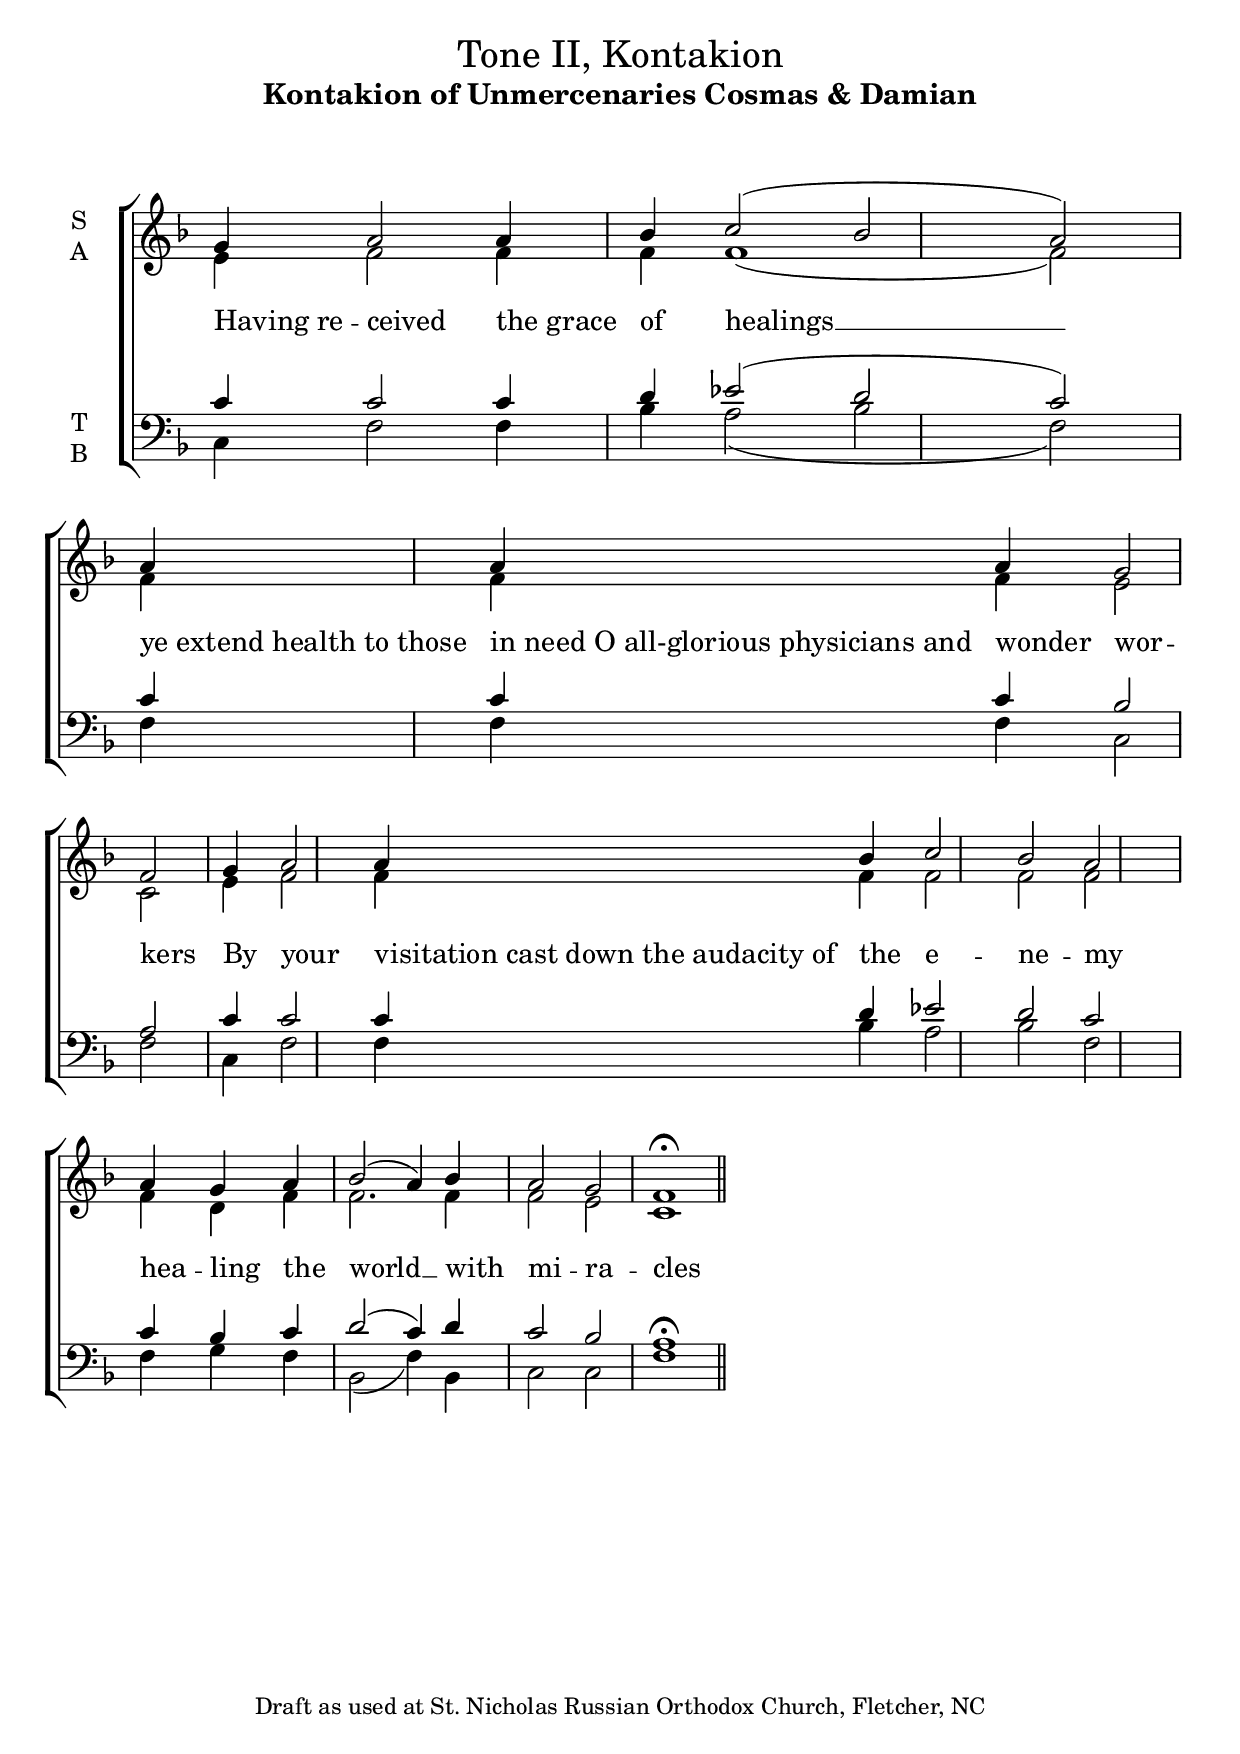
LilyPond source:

\version "2.18.0" 
\include "english.ly" 
\include "gregorian.ly" 

\layout { 
  \context{ 
    \Score \override SpacingSpanner.packed-spacing = ##f 
  } 
  \context{ 
    \Lyrics \override LyricHyphen.minimum-distance = #2.25 
    \override LyricSpace.minimum-distance = #2.25 
  } 
} 

\header { 
  title = \markup\normal-text\fontsize #0.25 
    "Tone II, Kontakion" 
  subtitle = \markup\bold\fontsize #1 
        {"Kontakion of Unmercenaries Cosmas & Damian"} 
  subsubtitle = \markup\bold\fontsize #4.25 
        {" "} 
  
  meter = \markup\bold\fontsize #4.25 
        {" "} 
    
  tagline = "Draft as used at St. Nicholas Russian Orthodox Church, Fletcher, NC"
 
} 


global = { 
  \key f \major 
  \override Staff.NoteHead.style = #'altdefault 
  \override Staff.TimeSignature.stencil = ##f 
  %\override Staff.BarLine.stencil = ##f 
  \set Score.defaultBarType = "-" 
  \bar "|." 
} 
move = { \bar "" \break }

soprano = 
\relative c'' { 
  \global 
  g4 a2 a4 bf c2(bf a) \bar "|"
  a4 a a g2 f2 \bar "|"
  
  g4 a2 a4 bf c2 bf a \bar "|"
  
  a4 g a bf2(a4) bf a2 g f1 \fermata \bar "||"
}

alto = 
\relative c' { 
  \global 
  e4 f2 f4 f f1(f2)
  f4 f f e2 c
  
  e4 f2 f4 f f2 f f
  
  f4 d f f2. f4 f2 e c1 
}

tenor = 
\relative c' { 
  \global 
  c4 c2 c4 d ef2(d c) \bar "|"
  c4 c c bf2 a \bar "|"
  
  c4 c2 c4 d ef2 d c \bar "|"
  
  c4 bf c d2(c4) d c2 bf2 a1 \fermata \bar "||"
} 


bass = 
\relative c { 
  \global 
  c4 f2 f4 bf a2(bf f)
  f4 f f c2 f
  
  c4 f2 f4 bf a2 bf f
  
  f4 g f bf,2(f'4) bf, c2 c f1
} 

verse = \lyricmode { 
  % Lyrics follow here. 
  \override LyricText.self-alignment-X = #LEFT
  
  "Having re" -- ceived "the grace" of healings __

  "ye extend health to those" "in need O all-glorious physicians and" wonder wor -- kers

  By your "visitation cast down the audacity of" the e -- ne -- my

  hea -- ling the world __ with mi -- ra -- cles
}


\score {
  \new ChoirStaff <<
    \new Staff \with { 
      midiInstrument = "string ensemble 1" 
      instrumentName = \markup \center-column { "S" "A" } 
    } <<
      \new Voice = "soprano" { \voiceOne \soprano } 
      \new Voice = "alto" { \voiceTwo \alto } 
    >>
    \new Lyrics \lyricsto "soprano" \verse 
    \new Staff \with { 
      midiInstrument = "string ensemble 1" 
      instrumentName = \markup \center-column { "T" "B" } 
    } << 
      \clef bass 
      \new Voice = "tenor" { \voiceThree \tenor } 
      \new Voice = "bass" { \voiceFour \bass } 
    >> 
  >>
  \layout { 
    ragged-last=##t 
    #(layout-set-staff-size 22) 
    \context { 
      \Lyrics 
      \override VerticalAxisGroup.staff-affinity = ##f 
      \override VerticalAxisGroup.staff-staff-spacing = 
        #'((basic-distance . 0) 
           (minimum-distance . 2) 
           (padding . 2)) 
    } 
    indent = 1.25\cm 
    \context { 
      \Staff 
      \override VerticalAxisGroup.staff-staff-spacing = 
        #'((basic-distance . 0) 
           (minimum-distance . 2) 
           (padding . 2)) 
    } 
  } 
}